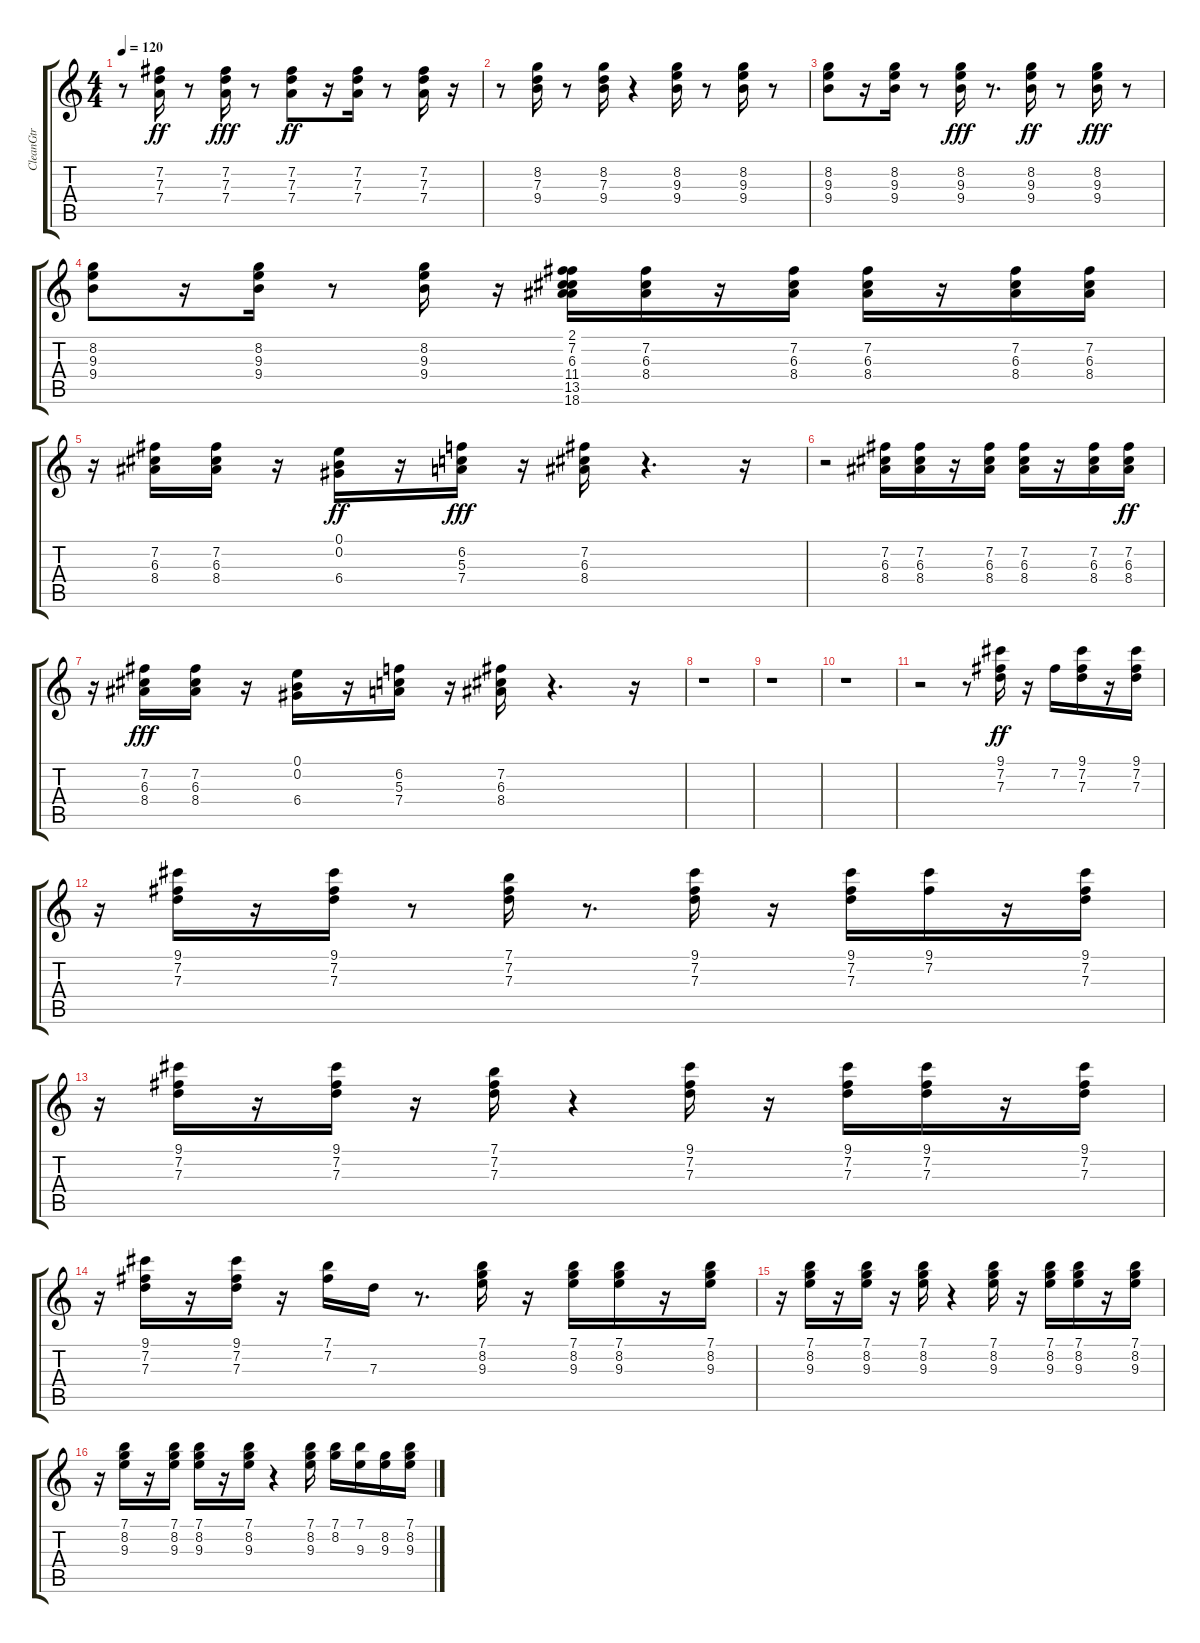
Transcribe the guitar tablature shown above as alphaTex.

\track ("CleanGtr" "CleanGtr") {instrument electricguitarclean}
\staff {score tabs}
\tuning (E4 B3 G3 D3 A2 E2) {hide}
\ts (4 4)
\tempo 120
\clef g2
\ks c
r.8{dy fff} (7.2 7.3 7.4).16{dy ff} r.8 (7.2 7.3 7.4).16{dy fff} r.8 (7.2 7.3 7.4).8{dy ff} r.16 (7.2 7.3 7.4).16 r.8 (7.2 7.3 7.4).16 r.16 |
r.8 (8.2 7.3 9.4).16 r.8 (8.2 7.3 9.4).16 r.4 (8.2 9.3 9.4).16 r.8 (8.2 9.3 9.4).16 r.8 |
(8.2 9.3 9.4).8 r.16 (8.2 9.3 9.4).16 r.8 (8.2 9.3 9.4).16{dy fff} r.8{d} (8.2 9.3 9.4).16{dy ff} r.8 (8.2 9.3 9.4).16{dy fff} r.8 |
(8.2 9.3 9.4).8 r.16 (8.2 9.3 9.4).16 r.8 (8.2 9.3 9.4).16 r.16 (2.1 7.2 6.3 11.4 13.5 18.6).16 (7.2 6.3 8.4).16 r.16 (7.2 6.3 8.4).16 (7.2 6.3 8.4).16 r.16 (7.2 6.3 8.4).16 (7.2 6.3 8.4).16 |
r.16 (7.2 6.3 8.4).16 (7.2 6.3 8.4).16 r.16 (0.1 0.2 6.4).16{dy ff} r.16 (6.2 5.3 7.4).16{dy fff} r.16 (7.2 6.3 8.4).16 r.4{d} r.16 |
r.2 (7.2 6.3 8.4).16 (7.2 6.3 8.4).16 r.16 (7.2 6.3 8.4).16 (7.2 6.3 8.4).16 r.16 (7.2 6.3 8.4).16 (7.2 6.3 8.4).16{dy ff} |
r.16 (7.2 6.3 8.4).16{dy fff} (7.2 6.3 8.4).16 r.16 (0.1 0.2 6.4).16 r.16 (6.2 5.3 7.4).16 r.16 (7.2 6.3 8.4).16 r.4{d} r.16 |
r.1 |
r.1 |
r.1 |
r.2 r.8 (9.1 7.2 7.3).16{dy ff} r.16 7.2.16 (9.1 7.2 7.3).16 r.16 (9.1 7.2 7.3).16 |
r.16 (9.1 7.2 7.3).16 r.16 (9.1 7.2 7.3).16 r.8 (7.1 7.2 7.3).16 r.8{d} (9.1 7.2 7.3).16 r.16 (9.1 7.2 7.3).16 (9.1 7.2).16 r.16 (9.1 7.2 7.3).16 |
r.16 (9.1 7.2 7.3).16 r.16 (9.1 7.2 7.3).16 r.16 (7.1 7.2 7.3).16 r.4 (9.1 7.2 7.3).16 r.16 (9.1 7.2 7.3).16 (9.1 7.2 7.3).16 r.16 (9.1 7.2 7.3).16 |
r.16 (9.1 7.2 7.3).16 r.16 (9.1 7.2 7.3).16 r.16 (7.1 7.2).16 7.3.16 r.8{d} (7.1 8.2 9.3).16 r.16 (7.1 8.2 9.3).16 (7.1 8.2 9.3).16 r.16 (7.1 8.2 9.3).16 |
r.16 (7.1 8.2 9.3).16 r.16 (7.1 8.2 9.3).16 r.16 (7.1 8.2 9.3).16 r.4 (7.1 8.2 9.3).16 r.16 (7.1 8.2 9.3).16 (7.1 8.2 9.3).16 r.16 (7.1 8.2 9.3).16 |
r.16 (7.1 8.2 9.3).16 r.16 (7.1 8.2 9.3).16 (7.1 8.2 9.3).16 r.16 (7.1 8.2 9.3).16 r.4 (7.1 8.2 9.3).16 (7.1 8.2).16 (7.1 9.3).16 (8.2 9.3).16 (7.1 8.2 9.3).16
